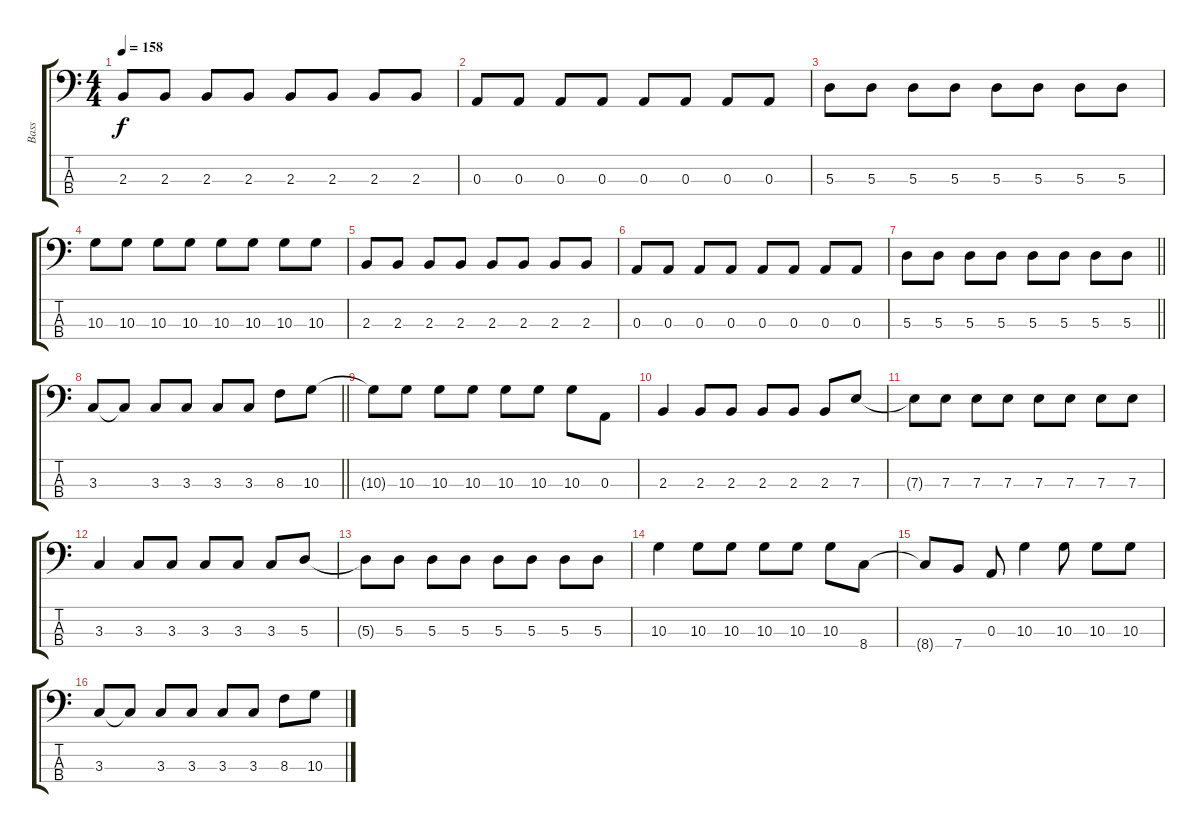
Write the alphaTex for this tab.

\track ("Bass" "Bass") {instrument electricbasspick}
\staff {score tabs}
\tuning (G2 D2 A1 E1) {hide}
\ts (4 4)
\tempo 158
\clef f4
\ks c
2.3.8{dy f} 2.3.8 2.3.8 2.3.8 2.3.8 2.3.8 2.3.8 2.3.8 |
0.3.8 0.3.8 0.3.8 0.3.8 0.3.8 0.3.8 0.3.8 0.3.8 |
5.3.8 5.3.8 5.3.8 5.3.8 5.3.8 5.3.8 5.3.8 5.3.8 |
10.3.8 10.3.8 10.3.8 10.3.8 10.3.8 10.3.8 10.3.8 10.3.8 |
2.3.8 2.3.8 2.3.8 2.3.8 2.3.8 2.3.8 2.3.8 2.3.8 |
0.3.8 0.3.8 0.3.8 0.3.8 0.3.8 0.3.8 0.3.8 0.3.8 |
\barLineRight lightlight
5.3.8 5.3.8 5.3.8 5.3.8 5.3.8 5.3.8 5.3.8 5.3.8 |
\barLineRight lightlight
3.3.8 3.3{t}.8 3.3.8 3.3.8 3.3.8 3.3.8 8.3.8 10.3.8 |
10.3{t}.8 10.3.8 10.3.8 10.3.8 10.3.8 10.3.8 10.3.8 0.3.8 |
2.3.4 2.3.8 2.3.8 2.3.8 2.3.8 2.3.8 7.3.8 |
7.3{t}.8 7.3.8 7.3.8 7.3.8 7.3.8 7.3.8 7.3.8 7.3.8 |
3.3.4 3.3.8 3.3.8 3.3.8 3.3.8 3.3.8 5.3.8 |
5.3{t}.8 5.3.8 5.3.8 5.3.8 5.3.8 5.3.8 5.3.8 5.3.8 |
10.3.4 10.3.8 10.3.8 10.3.8 10.3.8 10.3.8 8.4.8 |
8.4{t}.8 7.4.8 0.3.8 10.3.4 10.3.8 10.3.8 10.3.8 |
3.3.8 3.3{t}.8 3.3.8 3.3.8 3.3.8 3.3.8 8.3.8 10.3.8
